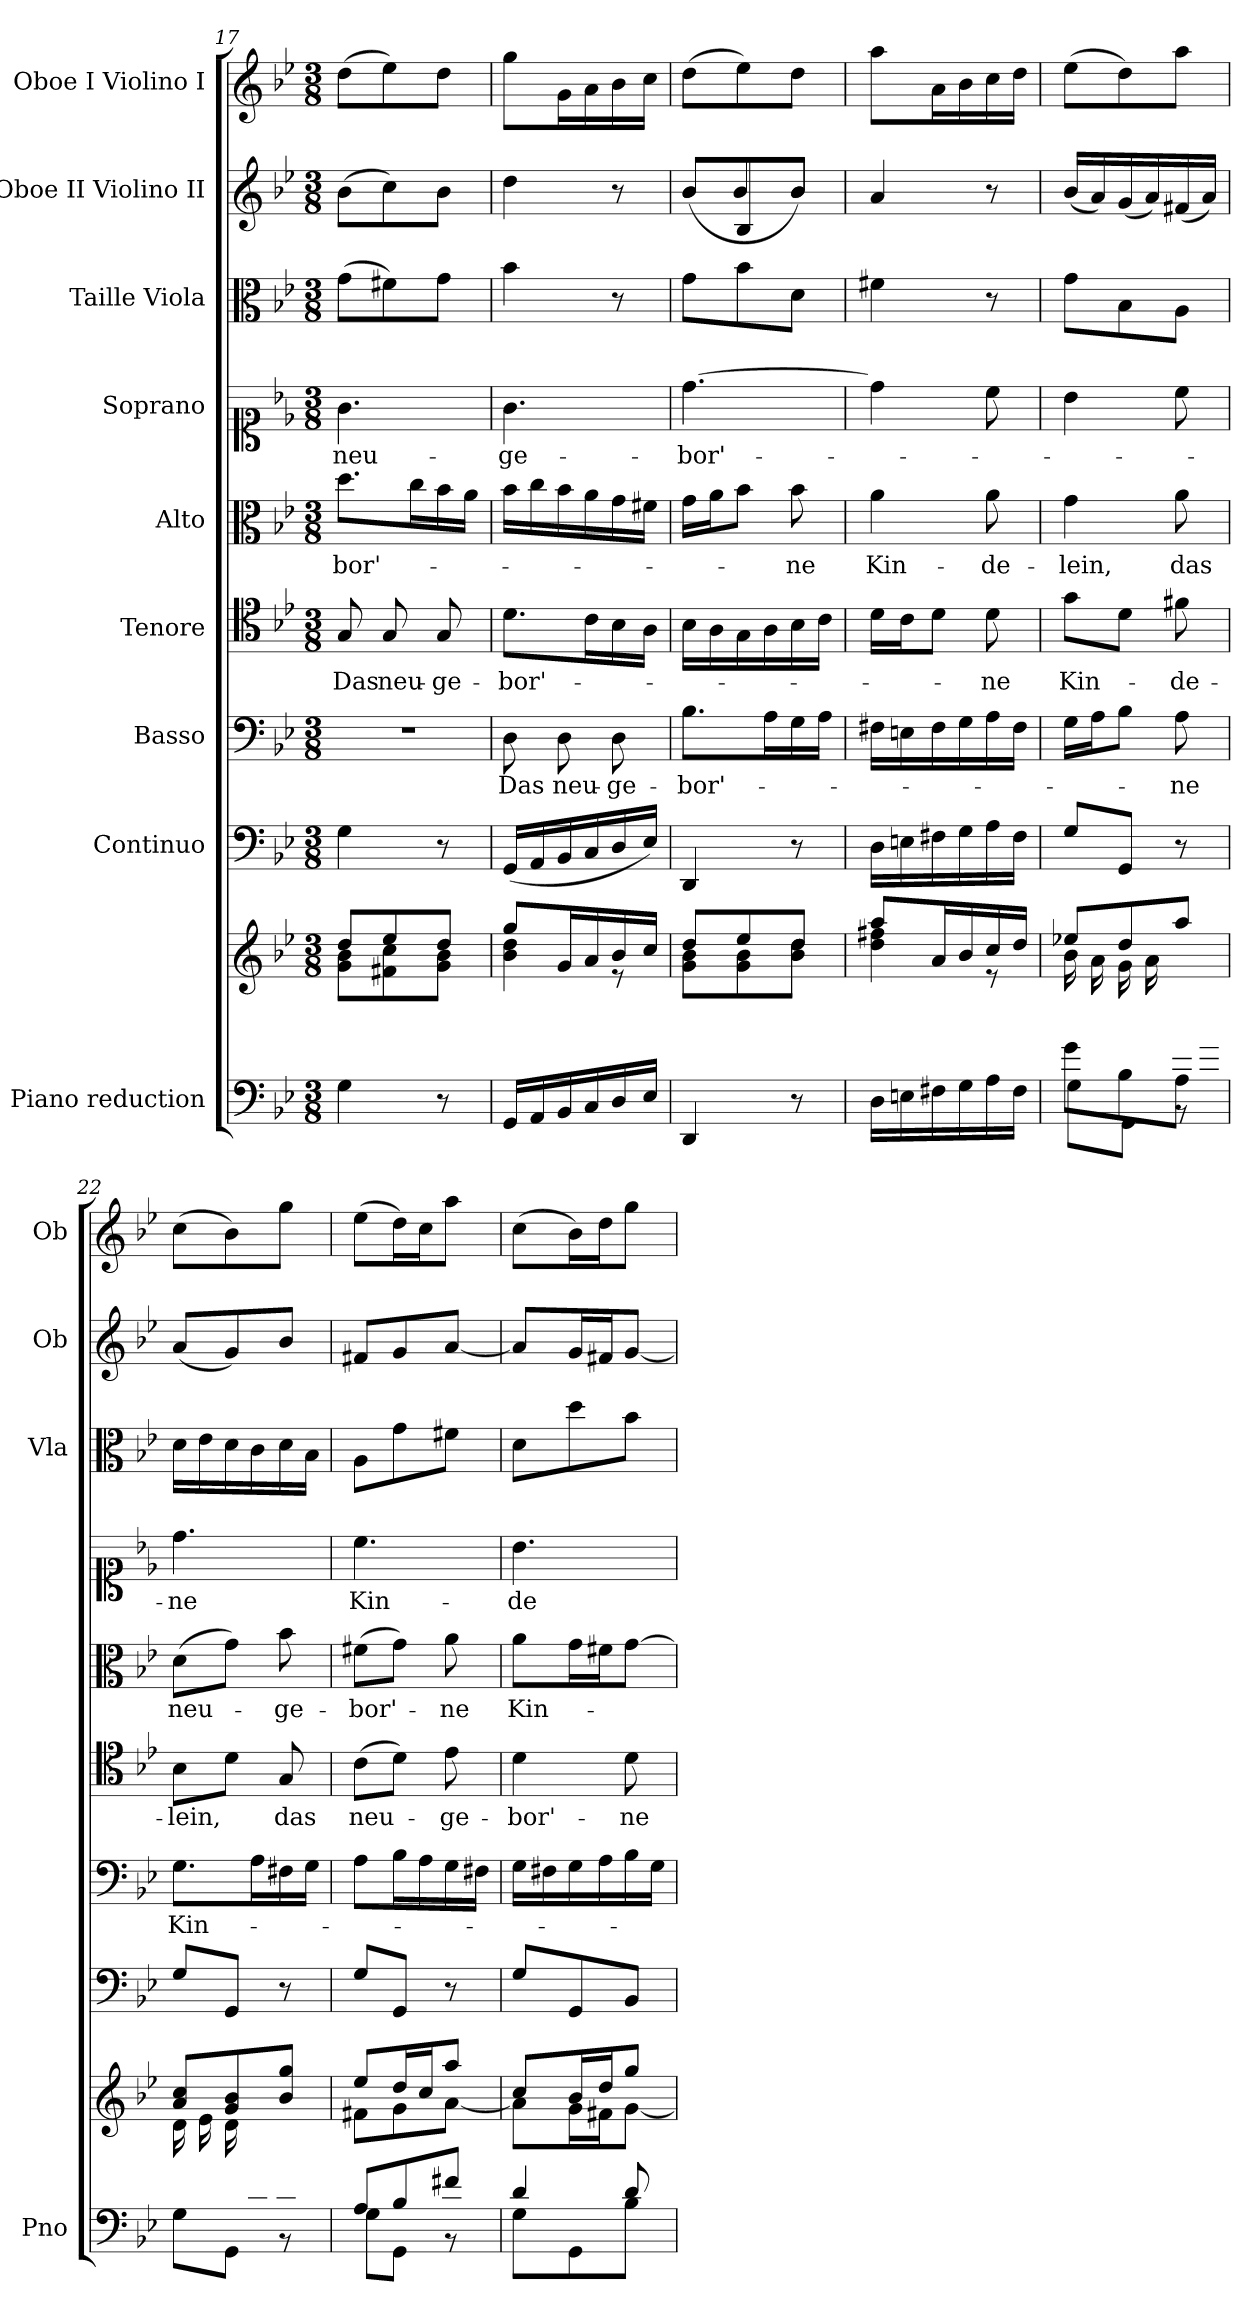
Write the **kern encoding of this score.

**kern	**kern	**kern	**kern	**text	**kern	**text	**kern	**text	**kern	**text	**kern	**kern	**kern
*part9	*part9	*part8	*part7	*part7	*part6	*part6	*part5	*part5	*part4	*part4	*part3	*part2	*part1
*staff10	*staff9	*staff8	*staff7	*staff7	*staff6	*staff6	*staff5	*staff5	*staff4	*staff4	*staff3	*staff2	*staff1
*I"Piano reduction	*	*I"Continuo	*I"Basso	*	*I"Tenore	*	*I"Alto	*	*I"Soprano	*	*I"Taille Viola	*I"Oboe II Violino II	*I"Oboe I Violino I
*I'Pno	*	*	*	*	*	*	*	*	*	*	*I'Vla	*I'Ob	*I'Ob
!!LO:PB:g=z
*clefF4	*clefG2	*clefF4	*clefF4	*	*clefC4	*	*clefC3	*	*clefC1	*	*clefC3	*clefG2	*clefG2
*k[b-e-]	*k[b-e-]	*k[b-e-]	*k[b-e-]	*	*k[b-e-]	*	*k[b-e-]	*	*k[b-e-]	*	*k[b-e-]	*k[b-e-]	*k[b-e-]
*M3/8	*M3/8	*M3/8	*M3/8	*	*M3/8	*	*M3/8	*	*M3/8	*	*M3/8	*M3/8	*M3/8
=17	=17	=17	=17	=17	=17	=17	=17	=17	=17	=17	=17	=17	=17
*	*^	*	*	*	*	*	*	*	*	*	*	*	*
!	!	!	!	!	!	!	!LO:LY:b	!	!LO:LY:b	!	!LO:LY:b	!	!	!
4G\	8dd/L	8g\ 8b-\L	4G\	4.r	.	8G/	Das	8.dd\L	-bor'-	4.g\	neu-	(>8g\L	(>8b-\L	(>8dd\L
!	!	!	!	!	!	!	!LO:LY:b	!	!	!	!	!	!	!
.	8ee-/	8f#X\ 8cc\	.	.	.	8G/	neu-	.	.	.	.	8f#X\)	8cc\)	8ee-\)
.	.	.	.	.	.	.	.	16cc\L	.	.	.	.	.	.
!	!	!	!	!	!	!	!LO:LY:b	!	!	!	!	!	!	!
8r	8dd/J	8g\ 8b-\J	8r	.	.	8G/	-ge-	16b-\	.	.	.	8g\J	8b-\J	8dd\J
.	.	.	.	.	.	.	.	16a\JJ	.	.	.	.	.	.
=18	=18	=18	=18	=18	=18	=18	=18	=18	=18	=18	=18	=18	=18	=18
!	!	!	!	!	!LO:LY:b	!	!LO:LY:b	!	!	!	!LO:LY:b	!	!	!
16GG/LL	8gg/L	4b-\ 4dd\	(<16GG/LL	8D\	Das	8.d\L	-bor'-	16b-\LL	.	4.g\	-ge-	4b-\	4dd\	8gg\L
16AA/	.	.	16AA/	.	.	.	.	16cc\	.	.	.	.	.	.
!	!	!	!	!	!LO:LY:b	!	!	!	!	!	!	!	!	!
16BB-/	16g/L	.	16BB-/	8D\	neu-	.	.	16b-\	.	.	.	.	.	16g\L
16C/	16a/	.	16C/	.	.	16c\L	.	16a\	.	.	.	.	.	16a\
!	!	!	!	!	!LO:LY:b	!	!	!	!	!	!	!	!	!
16D/	16b-/	8r	16D/	8D\	-ge-	16B-\	.	16g\	.	.	.	8r	8r	16b-\
16E-/JJ	16cc/JJ	.	16E-/JJ)	.	.	16A\JJ	.	16f#X\JJ	.	.	.	.	.	16cc\JJ
=19	=19	=19	=19	=19	=19	=19	=19	=19	=19	=19	=19	=19	=19	=19
!	!	!	!	!	!	!	!	!	!	!	!	!	!LO:TX:a:t=Ob.	!
!	!	!	!	!	!LO:LY:b	!	!	!	!	!	!LO:LY:b	!	!	!
*	*	*	*	*	*	*	*	*	*	*	*	*	*^	*
4DD/	8dd/L	8g\ 8b-\L	4DD/	8.B-\L	-bor'-	16B-\LL	.	16g\LL	.	[4.dd\	-bor'-	8g\L	8b-/L	(<8b-!/L	(>8dd\L
.	.	.	.	.	.	16A\	.	16a\J	.	.	.	.	.	.	.
.	8ee-/	8g\ 8b-\	.	.	.	16G\	.	8b-\J	.	.	.	8b-\	8B-/	8b-!/	8ee-\)
.	.	.	.	16A\L	.	16A\	.	.	.	.	.	.	.	.	.
!	!	!	!	!	!	!	!	!	!LO:LY:b	!	!	!	!	!	!
8r	8dd/J	8b-\ 8dd\J	8r	16G\	.	16B-\	.	8b-\	-ne	.	.	8d\J	8b-/J	8b-!/J)	8dd\J
.	.	.	.	16A\JJ	.	16c\JJ	.	.	.	.	.	.	.	.	.
*	*	*	*	*	*	*	*	*	*	*	*	*	*v	*v	*
=20	=20	=20	=20	=20	=20	=20	=20	=20	=20	=20	=20	=20	=20	=20
!	!	!	!	!	!	!	!	!	!LO:LY:b	!	!	!	!	!
16D\LL	8aa/L	4dd\ 4ff#X\	16D\LL	16F#X\LL	.	16d\LL	.	4a\	Kin-	4dd\]	.	4f#X\	4a/	8aa\L
16En\	.	.	16En\	16En\	.	16c\J	.	.	.	.	.	.	.	.
16F#X\	16a/L	.	16F#X\	16F#\	.	8d\J	.	.	.	.	.	.	.	16a\L
16G\	16b-/	.	16G\	16G\	.	.	.	.	.	.	.	.	.	16b-\
!	!	!	!	!	!	!	!LO:LY:b	!	!LO:LY:b	!	!	!	!	!
16A\	16cc/	8r	16A\	16A\	.	8d\	-ne	8a\	-de-	8cc\	.	8r	8r	16cc\
16F#\JJ	16dd/JJ	.	16F#\JJ	16F#\JJ	.	.	.	.	.	.	.	.	.	16dd\JJ
=21	=21	=21	=21	=21	=21	=21	=21	=21	=21	=21	=21	=21	=21	=21
*^	*	*	*	*	*	*	*	*	*	*	*	*	*	*
*	*^	*	*	*	*	*	*	*	*	*	*	*	*	*	*
!	!	!	!	!	!	!	!	!	!LO:LY:b	!	!LO:LY:b	!	!	!	!	!
4ryy	8g\L	8G\L	8ee-X/L	16b-\LL	8G/L	16G\LL	.	8g\L	Kin-	4g\	-lein,	4b-\	.	8g\L	(<16b-/LL	(>8ee-\L
.	.	.	.	16a\	.	16A\J	.	.	.	.	.	.	.	.	16a/)	.
.	8B-\	8GG\J	8dd/	16g\	8GG/J	8B-\J	.	8d\J	.	.	.	.	.	8B-\	(<16g/	8dd\)
.	.	.	.	16a\	.	.	.	.	.	.	.	.	.	.	16a/)	.
!	!	!	!	!	!	!	!LO:LY:b	!	!LO:LY:b	!	!LO:LY:b	!	!	!	!	!
16f#X/	8A\J	8rBB	8aa/J	8ryy	8r	8A\	-ne	8f#X\	-de-	8a\	das	8cc\	.	8A\J	(<16f#X/	8aa\J
16a/JJ	.	.	.	.	.	.	.	.	.	.	.	.	.	.	16a/JJ)	.
*	*v	*v	*	*	*	*	*	*	*	*	*	*	*	*	*	*
=22	=22	=22	=22	=22	=22	=22	=22	=22	=22	=22	=22	=22	=22	=22	=22
!	!	!	!	!	!	!LO:LY:b	!	!LO:LY:b	!	!LO:LY:b	!	!LO:LY:b	!	!	!
8.ryy	8G\L	8a/ 8cc/L	16d\LL	8G/L	8.G\L	Kin-	8B-\L	-lein,	(>8d\L	neu-	4.dd\	-ne	16d\LL	(<8a/L	(>8cc\L
.	.	.	16e-\	.	.	.	.	.	.	.	.	.	16e-\	.	.
.	8GG\J	8g/ 8b-/	16d\	8GG/J	.	.	8d\J	.	8g\J)	.	.	.	16d\	8g/)	8b-\)
16c/	.	.	8.ryy	.	16A\L	.	.	.	.	.	.	.	16c\	.	.
!	!	!	!	!	!	!	!	!LO:LY:b	!	!LO:LY:b	!	!	!	!	!
16d/	8r	8b-/ 8gg/J	.	8r	16F#X\	.	8G/	das	8b-\	-ge-	.	.	16d\	8b-/J	8gg\J
16B-/JJ	.	.	.	.	16G\JJ	.	.	.	.	.	.	.	16B-\JJ	.	.
=23	=23	=23	=23	=23	=23	=23	=23	=23	=23	=23	=23	=23	=23	=23	=23
!	!	!	!	!	!	!	!	!LO:LY:b	!	!LO:LY:b	!	!LO:LY:b	!	!	!
8A/L	8G\L	8ee-/L	8f#X\L	8G/L	8A\L	.	(>8c\L	neu-	(>8f#X\L	-bor'-	4.cc\	Kin-	8A\L	8f#X/L	(>8ee-\L
8B-/	8GG\J	16dd/L	8g\	8GG/J	16B-\L	.	8d\J)	.	8g\J)	.	.	.	8g\	8g/	16dd\L)
.	.	16cc/J	.	.	16A\	.	.	.	.	.	.	.	.	.	16cc\J
!	!	!	!	!	!	!	!	!LO:LY:b	!	!LO:LY:b	!	!	!	!	!
8f#X/J	8r	8aa/J	[8a\J	8r	16G\	.	8e-\	-ge-	8a\	-ne	.	.	8f#X\J	[8a/J	8aa\J
.	.	.	.	.	16F#X\JJ	.	.	.	.	.	.	.	.	.	.
=24	=24	=24	=24	=24	=24	=24	=24	=24	=24	=24	=24	=24	=24	=24	=24
!	!	!	!	!	!	!	!	!LO:LY:b	!	!LO:LY:b	!	!LO:LY:b	!	!	!
4d/	8G\L	8cc/L	8a\L]	8G/L	16G\LL	.	4d\	-bor'-	8a\L	Kin-	4.b-\	-de-	8d\L	8a/L]	(>8cc\L
.	.	.	.	.	16F#X\	.	.	.	.	.	.	.	.	.	.
.	8GG\	16b-/L	16g\L	8GG/	16G\	.	.	.	16g\L	.	.	.	8dd\	16g/L	16b-\L)
.	.	16dd/J	16f#X\J	.	16A\	.	.	.	16f#X\J	.	.	.	.	16f#X/J	16dd\J
!	!	!	!	!	!	!	!	!LO:LY:b	!	!	!	!	!	!	!
8d/	8B-\J	8gg/J	[8g\J	8BB-/J	16B-\	.	8d\	-ne	[8g\J	.	.	.	8b-\J	[8g/J	8gg\J
.	.	.	.	.	16G\JJ	.	.	.	.	.	.	.	.	.	.
*v	*v	*	*	*	*	*	*	*	*	*	*	*	*	*	*
*	*v	*v	*	*	*	*	*	*	*	*	*	*	*	*
=	=	=	=	=	=	=	=	=	=	=	=	=	=
*-	*-	*-	*-	*-	*-	*-	*-	*-	*-	*-	*-	*-	*-
